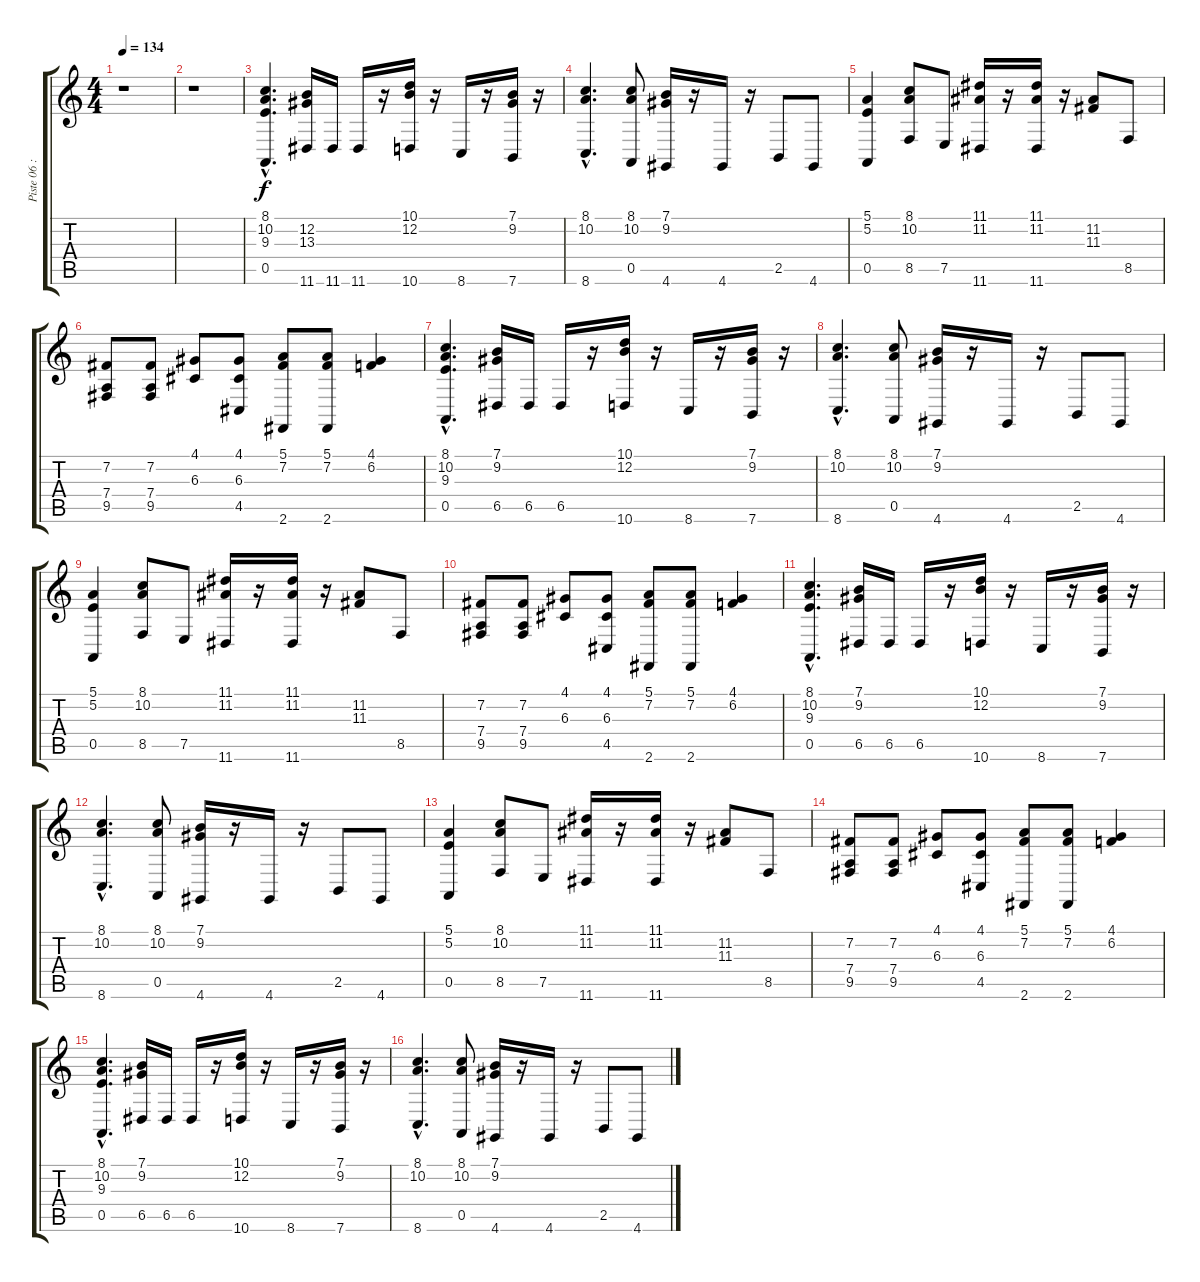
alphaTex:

\track ("Piste 06 : non précisé" "Piste 06 :") {instrument trumpet}
\staff {score tabs}
\tuning (E4 B3 G3 D3 A2 E2) {hide}
\ts (4 4)
\tempo 134
\clef g2
\ks c
r.1{dy f} |
r.1 |
(8.1{hac} 10.2{hac} 9.3{hac} 0.5{hac}).4{d} (12.2 13.3 11.6).16 11.6.16 11.6.16 r.16 (10.1 12.2 10.6).16 r.16 8.6.16 r.16 (7.1 9.2 7.6).16 r.16 |
(8.1{hac} 10.2{hac} 8.6{hac}).4{d} (8.1 10.2 0.5).8 (7.1 9.2 4.6).16 r.16 4.6.16 r.16 2.5.8 4.6.8 |
(5.1 5.2 0.5).4 (8.1 10.2 8.5).8 7.5.8 (11.1 11.2 11.6).16 r.16 (11.1 11.2 11.6).16 r.16 (11.2 11.3).8 8.5.8 |
(7.2 7.4 9.5).8 (7.2 7.4 9.5).8 (4.1 6.3).8 (4.1 6.3 4.5).8 (5.1 7.2 2.6).8 (5.1 7.2 2.6).8 (4.1 6.2).4 |
(8.1{hac} 10.2{hac} 9.3{hac} 0.5{hac}).4{d} (7.1 9.2 6.5).16 6.5.16 6.5.16 r.16 (10.1 12.2 10.6).16 r.16 8.6.16 r.16 (7.1 9.2 7.6).16 r.16 |
(8.1{hac} 10.2{hac} 8.6{hac}).4{d} (8.1 10.2 0.5).8 (7.1 9.2 4.6).16 r.16 4.6.16 r.16 2.5.8 4.6.8 |
(5.1 5.2 0.5).4 (8.1 10.2 8.5).8 7.5.8 (11.1 11.2 11.6).16 r.16 (11.1 11.2 11.6).16 r.16 (11.2 11.3).8 8.5.8 |
(7.2 7.4 9.5).8 (7.2 7.4 9.5).8 (4.1 6.3).8 (4.1 6.3 4.5).8 (5.1 7.2 2.6).8 (5.1 7.2 2.6).8 (4.1 6.2).4 |
(8.1{hac} 10.2{hac} 9.3{hac} 0.5{hac}).4{d} (7.1 9.2 6.5).16 6.5.16 6.5.16 r.16 (10.1 12.2 10.6).16 r.16 8.6.16 r.16 (7.1 9.2 7.6).16 r.16 |
(8.1{hac} 10.2{hac} 8.6{hac}).4{d} (8.1 10.2 0.5).8 (7.1 9.2 4.6).16 r.16 4.6.16 r.16 2.5.8 4.6.8 |
(5.1 5.2 0.5).4 (8.1 10.2 8.5).8 7.5.8 (11.1 11.2 11.6).16 r.16 (11.1 11.2 11.6).16 r.16 (11.2 11.3).8 8.5.8 |
(7.2 7.4 9.5).8 (7.2 7.4 9.5).8 (4.1 6.3).8 (4.1 6.3 4.5).8 (5.1 7.2 2.6).8 (5.1 7.2 2.6).8 (4.1 6.2).4 |
(8.1{hac} 10.2{hac} 9.3{hac} 0.5{hac}).4{d} (7.1 9.2 6.5).16 6.5.16 6.5.16 r.16 (10.1 12.2 10.6).16 r.16 8.6.16 r.16 (7.1 9.2 7.6).16 r.16 |
(8.1{hac} 10.2{hac} 8.6{hac}).4{d} (8.1 10.2 0.5).8 (7.1 9.2 4.6).16 r.16 4.6.16 r.16 2.5.8 4.6.8
